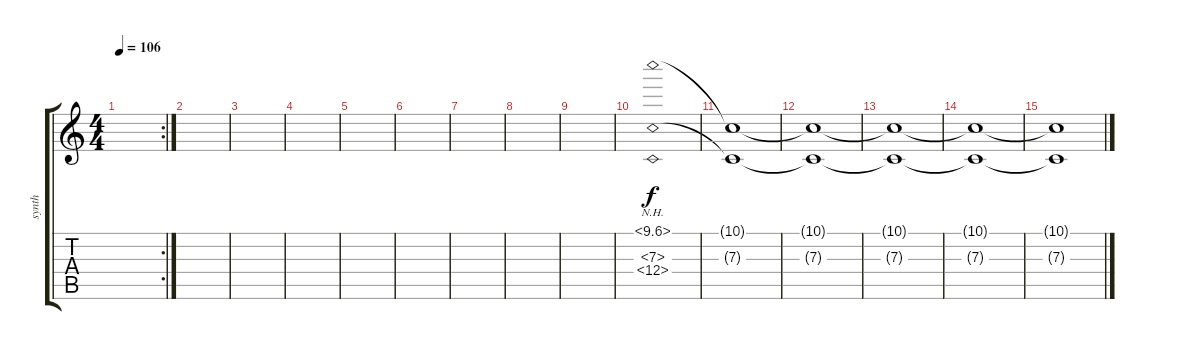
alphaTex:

\track ("synth" "synth") {instrument pad4choir}
\staff {score tabs}
\tuning (D4 A3 F3 C3 G2 C2) {hide}
\rc 2
\ts (4 4)
\tempo 106
\clef g2
\ks c
|
|
|
|
|
|
|
|
|
(10.1{nh} 7.3{nh} 0.4{nh}).1 |
(10.1{t} 7.3{t}).1 |
(10.1{t} 7.3{t}).1 |
(10.1{t} 7.3{t}).1 |
(10.1{t} 7.3{t}).1 |
(10.1{t} 7.3{t}).1
